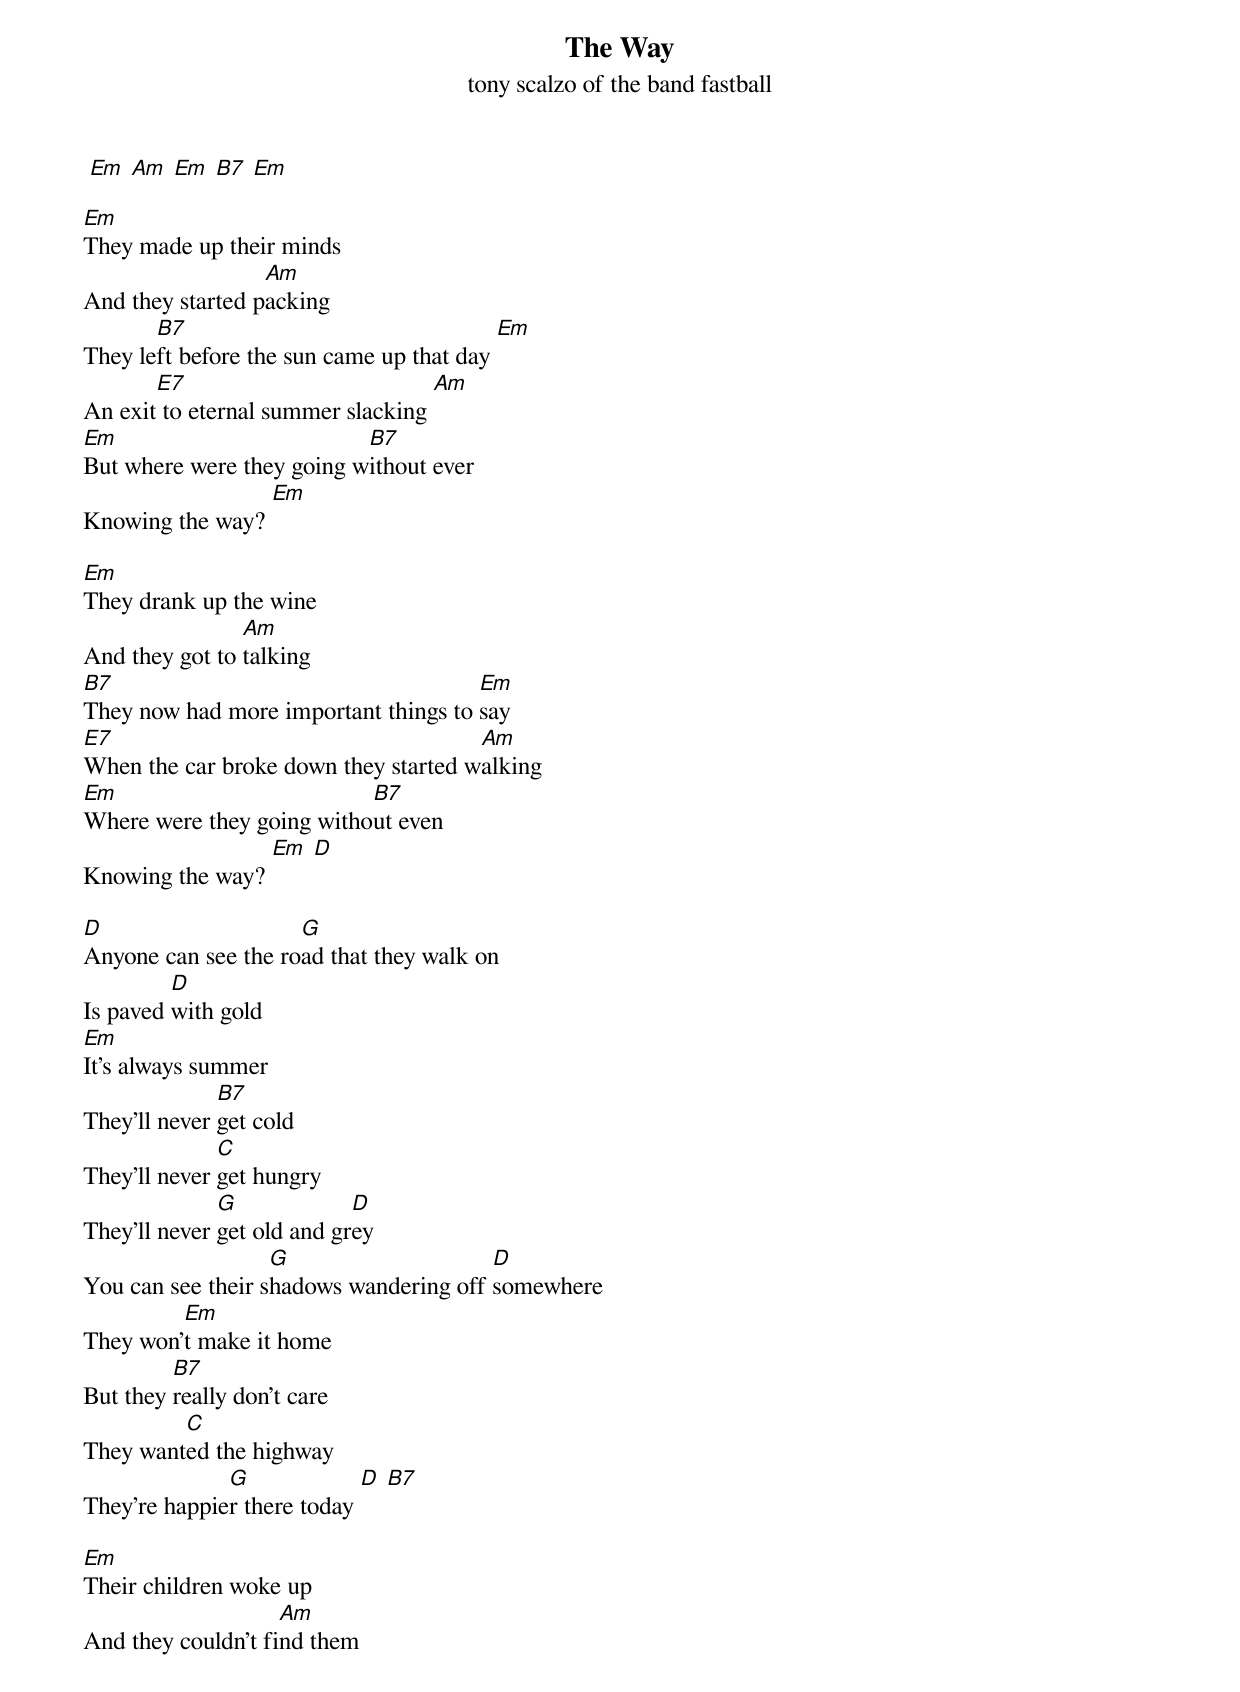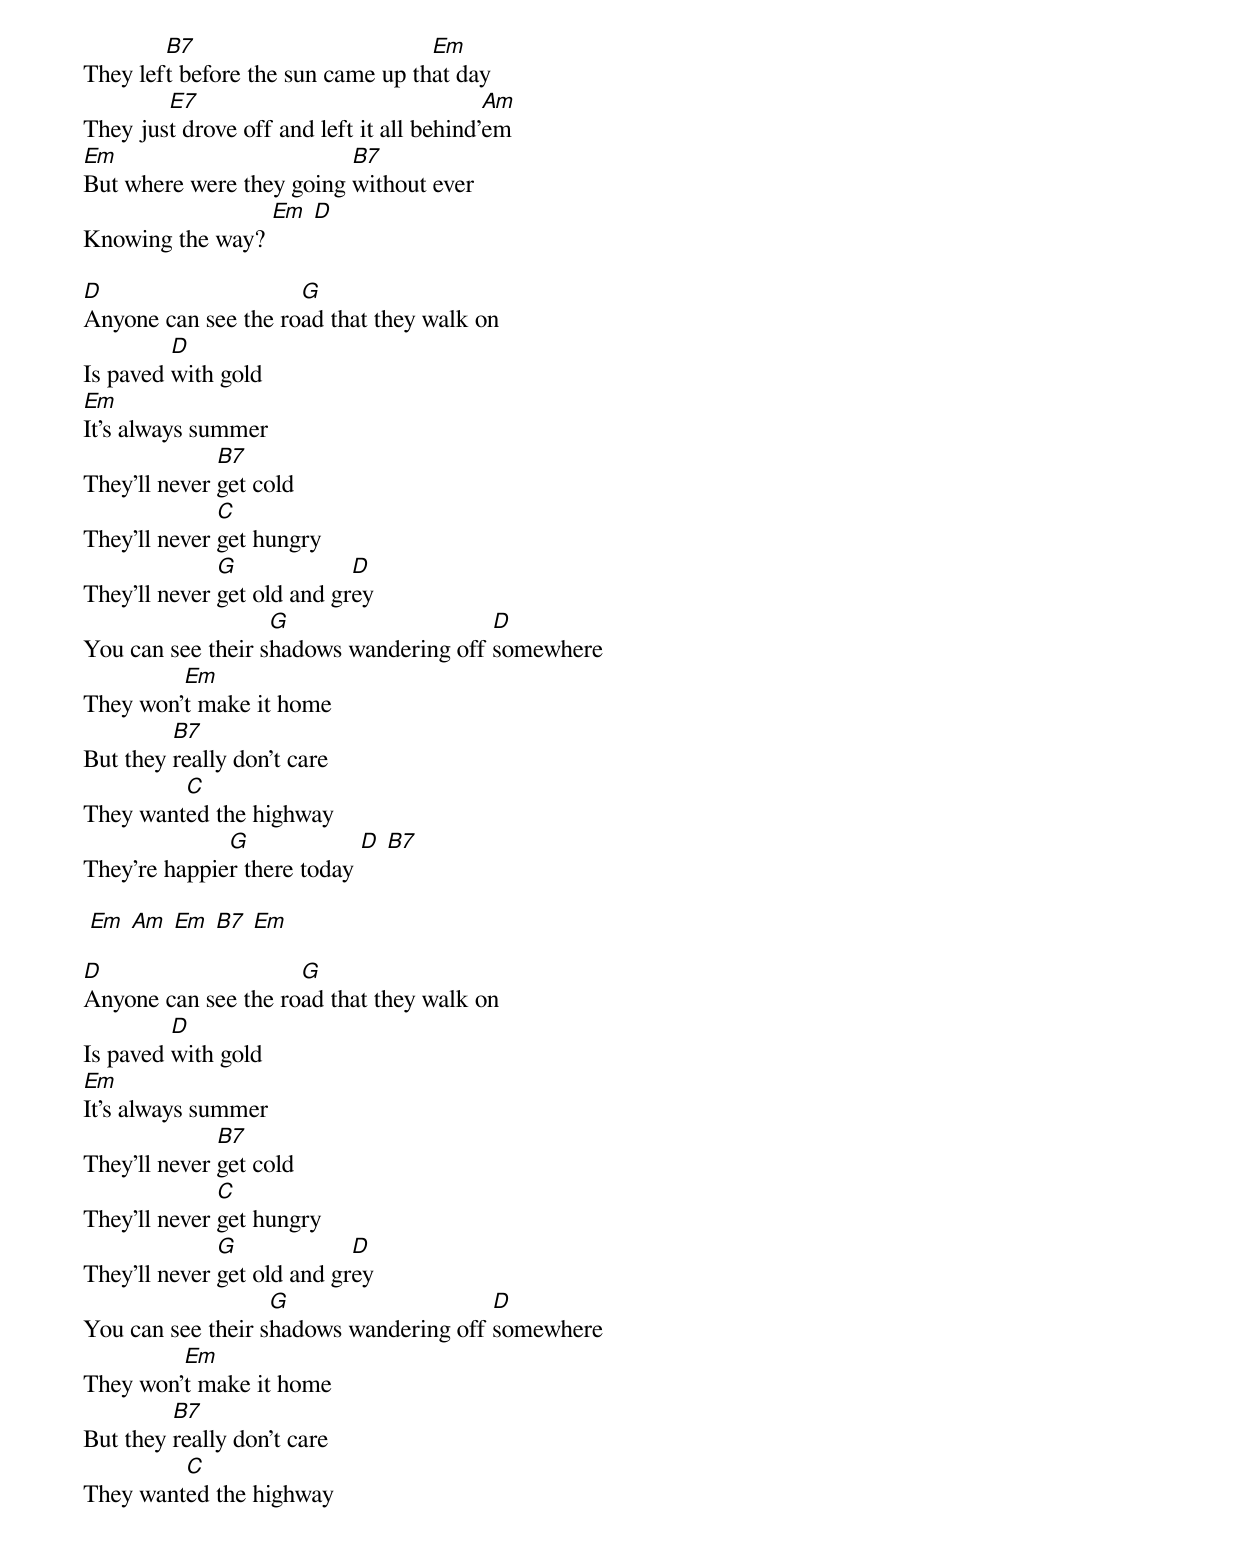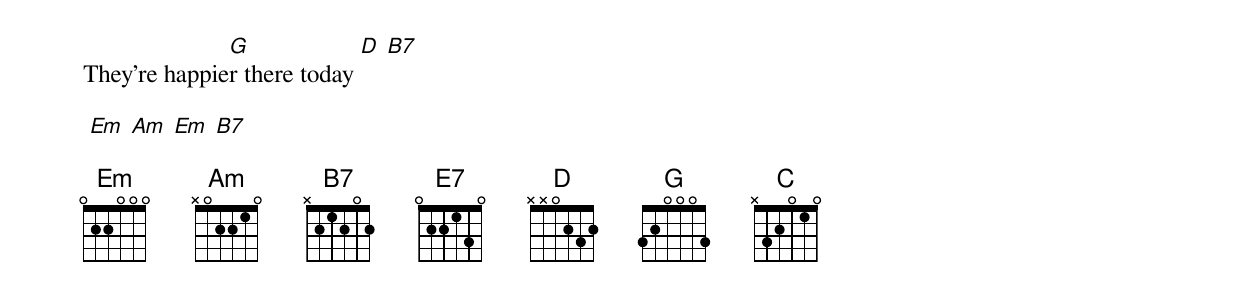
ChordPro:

{title: The Way}
{subtitle: tony scalzo of the band fastball}

 [Em] [Am] [Em] [B7] [Em]

[Em]They made up their minds
And they started p[Am]acking
They le[B7]ft before the sun came up that day [Em]
An exit[E7] to eternal summer slacking [Am]
[Em]But where were they going w[B7]ithout ever
Knowing the way? [Em]

[Em]They drank up the wine
And they got to [Am]talking
[B7]They now had more important things to [Em]say
[E7]When the car broke down they started w[Am]alking
[Em]Where were they going witho[B7]ut even
Knowing the way? [Em] [D]

[D]Anyone can see the ro[G]ad that they walk on
Is paved [D]with gold
[Em]It's always summer
They'll never [B7]get cold
They'll never [C]get hungry
They'll never [G]get old and gr[D]ey
You can see their s[G]hadows wandering off [D]somewhere
They won'[Em]t make it home
But they [B7]really don't care
They want[C]ed the highway
They're happie[G]r there today [D] [B7]

[Em]Their children woke up
And they couldn't fi[Am]nd them
They lef[B7]t before the sun came up th[Em]at day
They jus[E7]t drove off and left it all behind'[Am]em
[Em]But where were they going [B7]without ever
Knowing the way? [Em] [D]

[D]Anyone can see the ro[G]ad that they walk on
Is paved [D]with gold
[Em]It's always summer
They'll never [B7]get cold
They'll never [C]get hungry
They'll never [G]get old and gr[D]ey
You can see their s[G]hadows wandering off [D]somewhere
They won'[Em]t make it home
But they [B7]really don't care
They want[C]ed the highway
They're happie[G]r there today [D] [B7]

 [Em] [Am] [Em] [B7] [Em]

[D]Anyone can see the ro[G]ad that they walk on
Is paved [D]with gold
[Em]It's always summer
They'll never [B7]get cold
They'll never [C]get hungry
They'll never [G]get old and gr[D]ey
You can see their s[G]hadows wandering off [D]somewhere
They won'[Em]t make it home
But they [B7]really don't care
They want[C]ed the highway
They're happie[G]r there today [D] [B7]

 [Em] [Am] [Em] [B7]

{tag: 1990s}
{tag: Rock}
